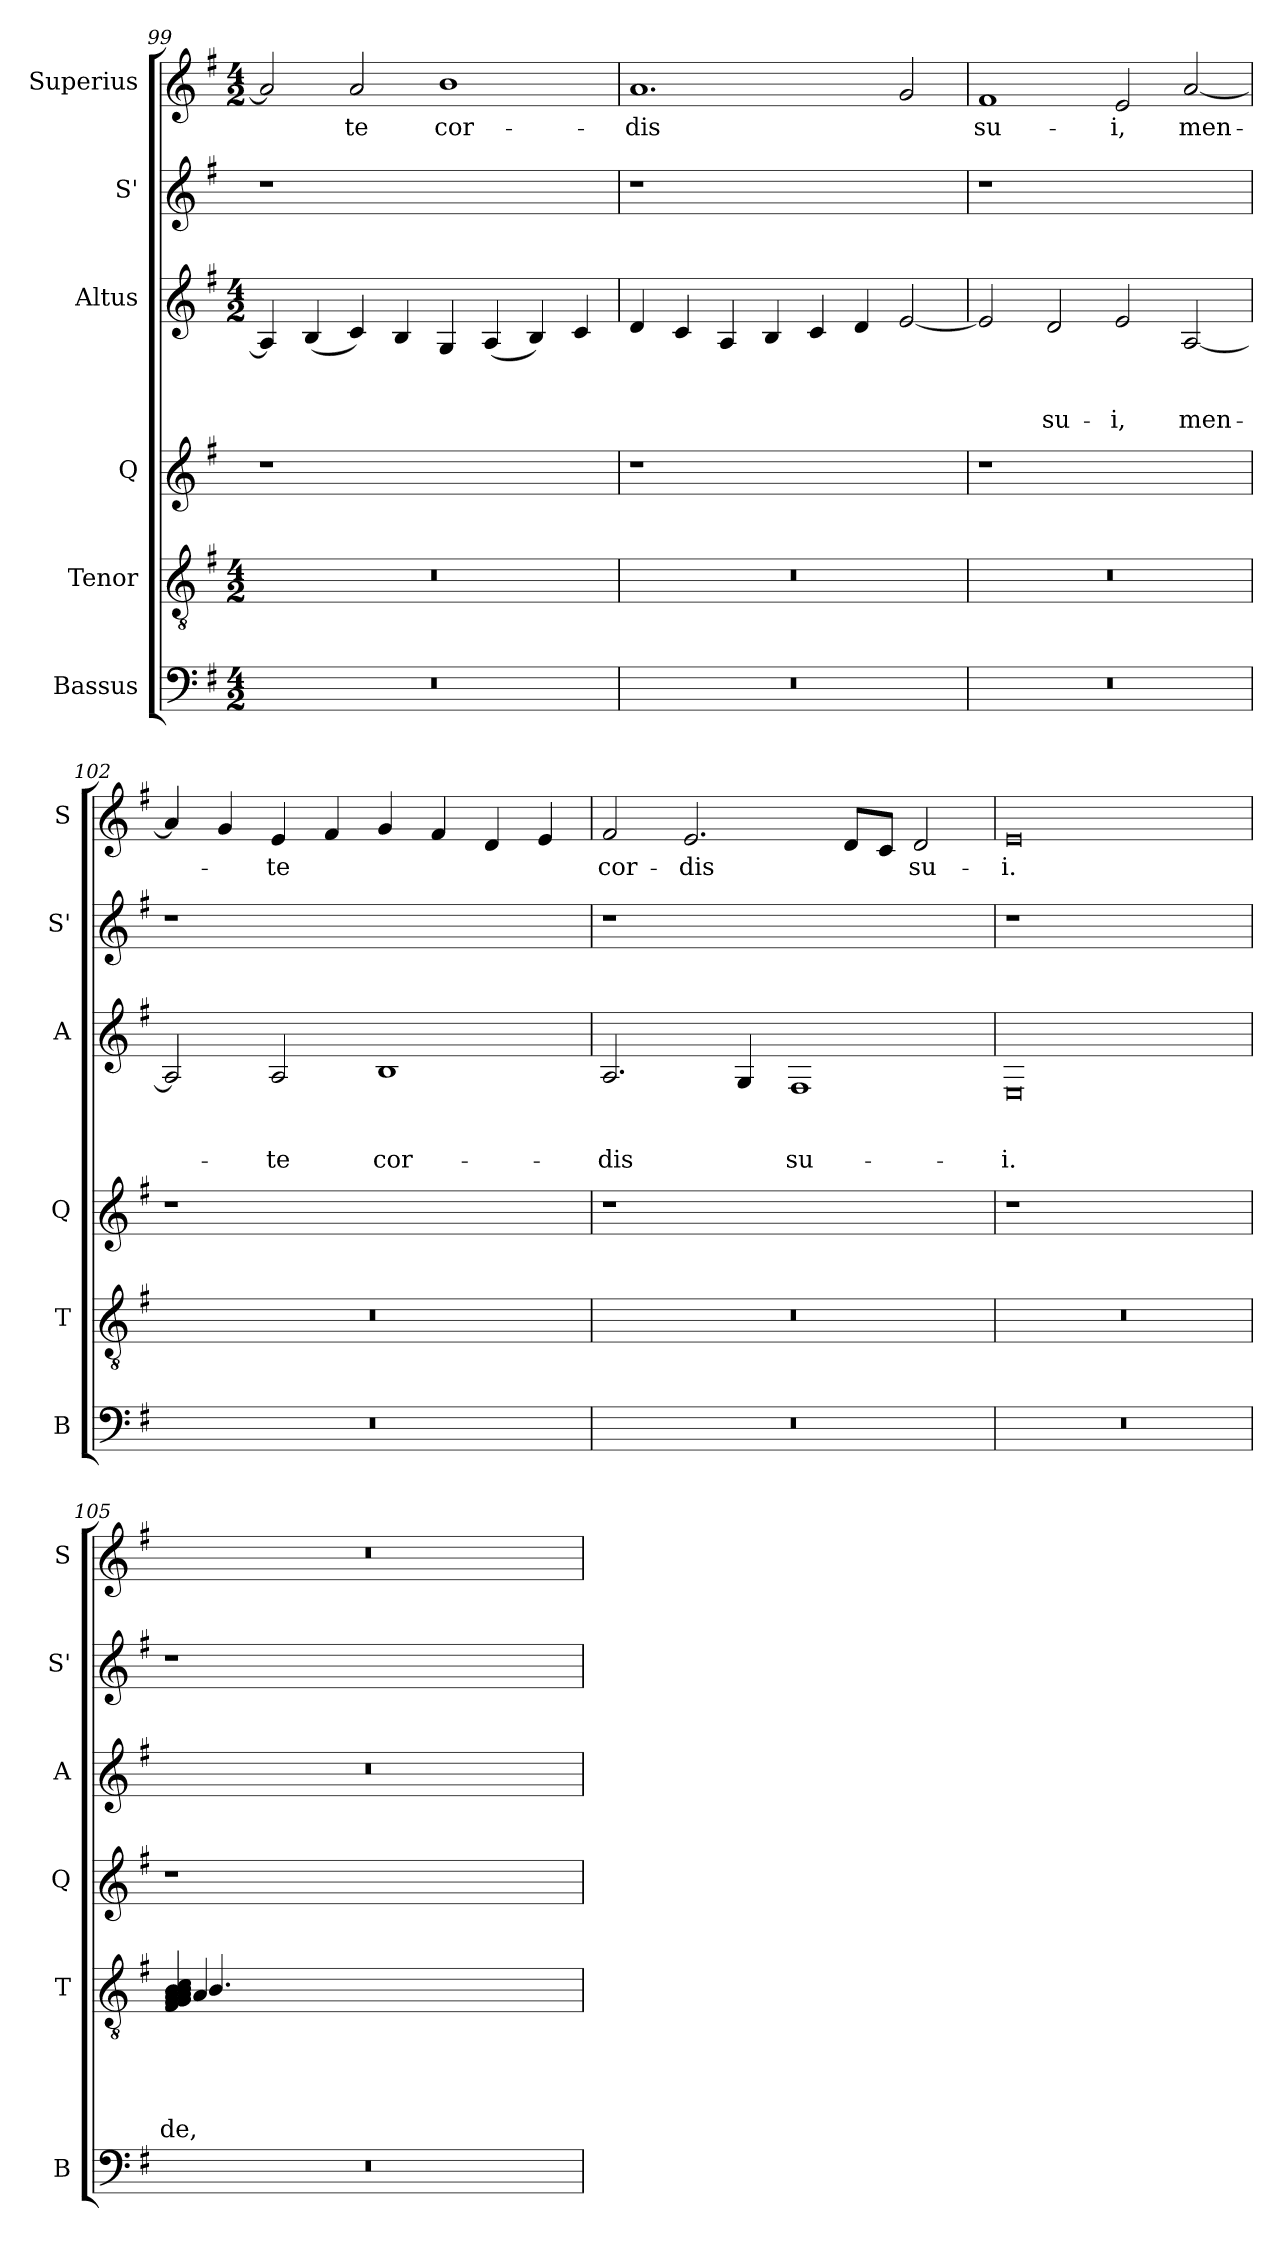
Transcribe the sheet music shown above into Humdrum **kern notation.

**kern	**kern	**text	**text	**text	**text	**text	**kern	**kern	**text	**text	**text	**kern	**kern	**text
*part6	*part5	*part5	*part5	*part5	*part5	*part5	*part4	*part3	*part3	*part3	*part3	*part2	*part1	*part1
*staff6	*staff5	*staff5	*staff5	*staff5	*staff5	*staff5	*staff4	*staff3	*staff3	*staff3	*staff3	*staff2	*staff1	*staff1
*I"Bassus	*I"Tenor	*	*	*	*	*	*I"Q	*I"Altus	*	*	*	*I"S'	*I"Superius	*
*I'B	*I'T	*	*	*	*	*	*I'Q	*I'A	*	*	*	*I'S'	*I'S	*
!!LO:LB:g=z
*clefF4	*clefGv2	*	*	*	*	*	*clefG2	*clefG2	*	*	*	*clefG2	*clefG2	*
*k[f#]	*k[f#]	*	*	*	*	*	*k[f#]	*k[f#]	*	*	*	*k[f#]	*k[f#]	*
*G:	*G:	*	*	*	*	*	*G:	*G:	*	*	*	*G:	*G:	*
*M4/2	*M4/2	*	*	*	*	*	*	*M4/2	*	*	*	*	*M4/2	*
=99	=99	=99	=99	=99	=99	=99	=99	=99	=99	=99	=99	=99	=99	=99
0r	0r	.	.	.	.	.	1r	4A/]	.	.	.	1r	2a/]	.
.	.	.	.	.	.	.	.	(4B/	.	.	.	.	.	.
!	!	!	!	!	!	!	!	!	!	!	!	!	!	!LO:LY:b
.	.	.	.	.	.	.	.	4c/)	.	.	.	.	2a/	-te
.	.	.	.	.	.	.	.	4B/	.	.	.	.	.	.
!	!	!	!	!	!	!	!	!	!	!	!	!	!	!LO:LY:b
.	.	.	.	.	.	.	1ryy	4G/	.	.	.	1ryy	1b	cor-
.	.	.	.	.	.	.	.	(4A/	.	.	.	.	.	.
.	.	.	.	.	.	.	.	4B/)	.	.	.	.	.	.
.	.	.	.	.	.	.	.	4c/	.	.	.	.	.	.
=100	=100	=100	=100	=100	=100	=100	=100	=100	=100	=100	=100	=100	=100	=100
!	!	!	!	!	!	!	!	!	!	!	!	!	!	!LO:LY:b
0r	0r	.	.	.	.	.	1r	4d/	.	.	.	1r	1.a	-dis
.	.	.	.	.	.	.	.	4c/	.	.	.	.	.	.
.	.	.	.	.	.	.	.	4A/	.	.	.	.	.	.
.	.	.	.	.	.	.	.	4B/	.	.	.	.	.	.
.	.	.	.	.	.	.	1ryy	4c/	.	.	.	1ryy	.	.
.	.	.	.	.	.	.	.	4d/	.	.	.	.	.	.
.	.	.	.	.	.	.	.	[<2e/	.	.	.	.	2g/	.
=101	=101	=101	=101	=101	=101	=101	=101	=101	=101	=101	=101	=101	=101	=101
!	!	!	!	!	!	!	!	!	!	!	!	!	!	!LO:LY:b
0r	0r	.	.	.	.	.	1r	2e/]	.	.	.	1r	1f#	su-
!	!	!	!	!	!	!	!	!	!	!	!LO:LY:b	!	!	!
.	.	.	.	.	.	.	.	2d/	.	.	su-	.	.	.
!	!	!	!	!	!	!	!	!	!	!	!LO:LY:b	!	!	!LO:LY:b
.	.	.	.	.	.	.	1ryy	2e/	.	.	-i,	1ryy	2e/	-i,
!	!	!	!	!	!	!	!	!	!	!	!LO:LY:b	!	!	!LO:LY:b
.	.	.	.	.	.	.	.	[<2A/	.	.	men-	.	[<2a/	men-
=102	=102	=102	=102	=102	=102	=102	=102	=102	=102	=102	=102	=102	=102	=102
0r	0r	.	.	.	.	.	1r	2A/]	.	.	.	1r	4a/]	.
.	.	.	.	.	.	.	.	.	.	.	.	.	4g/	.
!	!	!	!	!	!	!	!	!	!	!	!LO:LY:b	!	!	!LO:LY:b
.	.	.	.	.	.	.	.	2A/	.	.	-te	.	4e/	-te
.	.	.	.	.	.	.	.	.	.	.	.	.	4f#/	.
!	!	!	!	!	!	!	!	!	!	!	!LO:LY:b	!	!	!
.	.	.	.	.	.	.	1ryy	1B	.	.	cor-	1ryy	4g/	.
.	.	.	.	.	.	.	.	.	.	.	.	.	4f#/	.
.	.	.	.	.	.	.	.	.	.	.	.	.	4d/	.
.	.	.	.	.	.	.	.	.	.	.	.	.	4e/	.
=103	=103	=103	=103	=103	=103	=103	=103	=103	=103	=103	=103	=103	=103	=103
!	!	!	!	!	!	!	!	!	!	!	!LO:LY:b	!	!	!LO:LY:b
0r	0r	.	.	.	.	.	1r	2.A/	.	.	-dis	1r	2f#/	cor-
!	!	!	!	!	!	!	!	!	!	!	!	!	!	!LO:LY:b
.	.	.	.	.	.	.	.	.	.	.	.	.	2.e/	-dis
.	.	.	.	.	.	.	.	4G/	.	.	.	.	.	.
!	!	!	!	!	!	!	!	!	!	!	!LO:LY:b	!	!	!
.	.	.	.	.	.	.	1ryy	1F#	.	.	su-	1ryy	.	.
.	.	.	.	.	.	.	.	.	.	.	.	.	8d/L	.
.	.	.	.	.	.	.	.	.	.	.	.	.	8c/J	.
!	!	!	!	!	!	!	!	!	!	!	!	!	!	!LO:LY:b
.	.	.	.	.	.	.	.	.	.	.	.	.	2d/	su-
=104	=104	=104	=104	=104	=104	=104	=104	=104	=104	=104	=104	=104	=104	=104
!	!	!	!	!	!	!	!	!	!	!	!LO:LY:b:rj	!	!	!LO:LY:b:rj
0r	0r	.	.	.	.	.	1r	0E	.	.	-i.	1r	0e	-i.
.	.	.	.	.	.	.	1ryy	.	.	.	.	1ryy	.	.
!!LO:PB:g=z
=105	=105	=105	=105	=105	=105	=105	=105	=105	=105	=105	=105	=105	=105	=105
!	!LO:N:n=1:head=solid	!	!	!	!	!	!	!	!	!	!	!	!	!
!	!LO:N:n=2:head=solid	!	!	!	!	!	!	!	!	!	!	!	!	!
!	!LO:N:n=3:head=solid	!	!	!	!	!	!	!	!	!	!	!	!	!
!	!LO:N:n=4:head=solid	!	!	!	!	!	!	!	!	!	!	!	!	!
!	!LO:N:n=5:head=solid	!	!	!	!	!	!	!	!	!	!	!	!	!
!	!LO:N:n=6:head=solid	!	!	!	!	!	!	!	!	!	!	!	!	!
!	!LO:N:n=7:head=solid	!	!	!	!	!	!	!	!	!	!	!	!	!
*	*^	*	*	*	*	*	*	*	*	*	*	*	*	*
!	!LO:N:n=8:head=solid	!LO:N:head=solid	!	!	!	!	!LO:LY:b	!	!	!	!	!	!	!	!
*	*	*^	*	*	*	*	*	*	*	*	*	*	*	*	*
!	!	!	!LO:N:head=solid	!	!	!	!	!LO:LY:b	!	!	!	!	!	!	!	!
!	!	!	!	!	!	!	!	!LO:LY:b	!	!	!	!	!	!	!	!
0r	(<4F#/ 4G/ 4G/ 4A/ 4A/ 4B/ 4B/ 4c/	4A/	4.B/	.	.	.	.	-de,	1r	0r	.	.	.	1r	0r	.
.	1ryy	1ryy	.	.	.	.	.	.	.	.	.	.	.	.	.	.
.	.	.	1ryy	.	.	.	.	.	.	.	.	.	.	.	.	.
.	.	.	.	.	.	.	.	.	1ryy	.	.	.	.	1ryy	.	.
.	2ryy	2ryy	.	.	.	.	.	.	.	.	.	.	.	.	.	.
.	.	.	2ryy	.	.	.	.	.	.	.	.	.	.	.	.	.
.	8ryy	8ryy	.	.	.	.	.	.	.	.	.	.	.	.	.	.
.	8ryy	8ryy	8ryy	.	.	.	.	.	.	.	.	.	.	.	.	.
*	*v	*v	*v	*	*	*	*	*	*	*	*	*	*	*	*	*
=	=	=	=	=	=	=	=	=	=	=	=	=	=	=
*-	*-	*-	*-	*-	*-	*-	*-	*-	*-	*-	*-	*-	*-	*-
